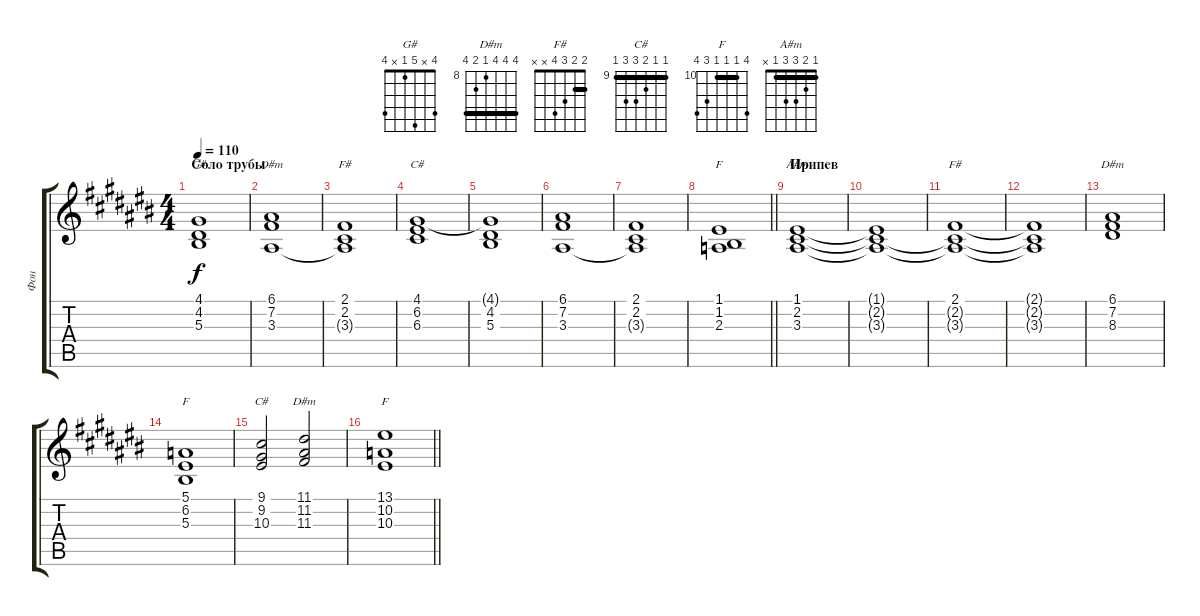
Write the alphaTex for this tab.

\track ("Фон" "Фон") {instrument pad2warm}
\staff {score tabs}
\tuning (E4 B3 G3 D3 A2 E2) {hide}
\chord ("G#" 4 x 5 1 x 4)
\chord ("D#m" 6 7 3 x 6 x) {firstfret 3}
\chord ("F#" 2 2 3 4 4 2) {barre 2}
\chord ("C#" 4 6 x 3 4 x) {firstfret 3}
\chord ("F" 1 1 2 3 0 1) {barre 1}
\chord ("A#m" 1 2 3 3 1 x) {barre 1}
\chord ("F#" 2 2 3 4 x x) {barre 2}
\chord ("D#m" 6 7 8 8 6 x) {firstfret 6 barre 6}
\chord ("F" 5 6 5 3 x x) {firstfret 3 barre 5}
\chord ("C#" 9 9 10 11 11 9) {firstfret 9 barre 9}
\chord ("D#m" 11 11 11 8 9 11) {firstfret 8 barre 11}
\chord ("F" 13 10 10 10 12 13) {firstfret 10 barre 10}
\ts (4 4)
\section ("" "Соло трубы")
\tempo 110
\clef g2
\ks a#minor
(4.1 4.2{t} 5.3).1{ch "G#" dy f} |
(6.1 7.2 3.3).1{ch "D#m"} |
(2.1 2.2 3.3{t}).1{ch "F#"} |
(4.1 6.2 6.3).1{ch "C#"} |
(4.1{t} 4.2 5.3).1 |
(6.1 7.2 3.3).1 |
(2.1 2.2 3.3{t}).1 |
\barLineRight lightlight
(1.1 1.2 2.3).1{ch "F"} |
\section ("" "Припев")
(1.1 2.2 3.3).1{ch "A#m"} |
(1.1{t} 2.2{t} 3.3{t}).1 |
(2.1 2.2{t} 3.3{t}).1{ch "F#"} |
(2.1{t} 2.2{t} 3.3{t}).1 |
(6.1 7.2 8.3).1{ch "D#m"} |
(5.1 6.2 5.3).1{ch "F"} |
(9.1 9.2 10.3).2{ch "C#"} (11.1 11.2 11.3).2{ch "D#m"} |
\barLineRight lightlight
(13.1 10.2 10.3).1{ch "F"}
